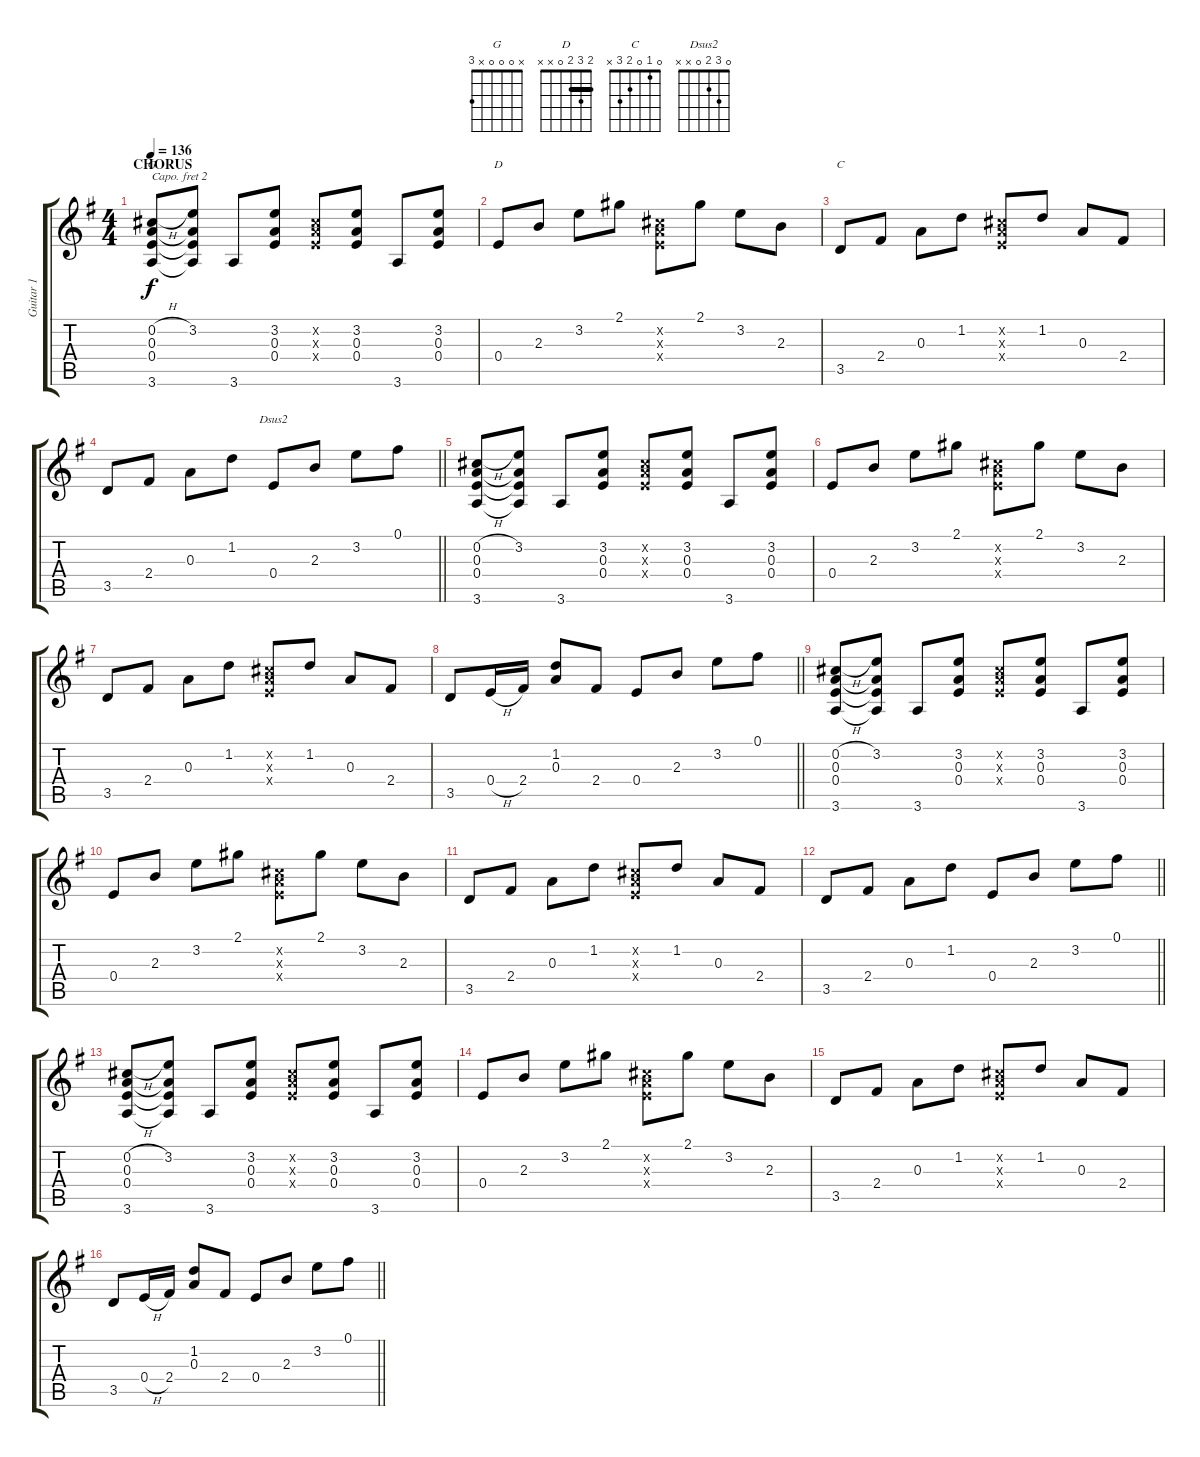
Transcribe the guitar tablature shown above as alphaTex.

\track ("Guitar 1" "Guitar 1") {instrument acousticguitarnylon}
\staff {score tabs}
\capo 2
\tuning (E4 B3 G3 D3 A2 E2) {hide}
\chord ("G" x 0 0 0 x 3)
\chord ("D" 2 3 2 0 x x) {barre 2}
\chord ("C" 0 1 0 2 3 x)
\chord ("Dsus2" 0 3 2 0 x x)
\ts (4 4)
\section ("" "CHORUS")
\tempo 136
\clef g2
\ks g
(0.2{h} 0.3 0.4 3.6).8{ch "G" dy f} (3.2 0.3{t} 0.4{t} 3.6{t}).8 3.6.8 (3.2 0.3 0.4).8 (0.2{x} 0.3{x} 0.4{x}).8 (3.2 0.3 0.4).8 3.6.8 (3.2 0.3 0.4).8 |
0.4.8{ch "D"} 2.3.8 3.2.8 2.1.8 (0.2{x} 0.3{x} 0.4{x}).8 2.1.8 3.2.8 2.3.8 |
3.5.8{ch "C"} 2.4.8 0.3.8 1.2.8 (0.2{x} 0.3{x} 0.4{x}).8 1.2.8 0.3.8 2.4.8 |
\barLineRight lightlight
3.5.8 2.4.8 0.3.8 1.2.8 0.4.8{ch "Dsus2"} 2.3.8 3.2.8 0.1.8 |
(0.2{h} 0.3 0.4 3.6).8 (3.2 0.3{t} 0.4{t} 3.6{t}).8 3.6.8 (3.2 0.3 0.4).8 (0.2{x} 0.3{x} 0.4{x}).8 (3.2 0.3 0.4).8 3.6.8 (3.2 0.3 0.4).8 |
0.4.8 2.3.8 3.2.8 2.1.8 (0.2{x} 0.3{x} 0.4{x}).8 2.1.8 3.2.8 2.3.8 |
3.5.8 2.4.8 0.3.8 1.2.8 (0.2{x} 0.3{x} 0.4{x}).8 1.2.8 0.3.8 2.4.8 |
\barLineRight lightlight
3.5.8 0.4{h}.16 2.4.16 (1.2 0.3).8 2.4.8 0.4.8 2.3.8 3.2.8 0.1.8 |
(0.2{h} 0.3 0.4 3.6).8 (3.2 0.3{t} 0.4{t} 3.6{t}).8 3.6.8 (3.2 0.3 0.4).8 (0.2{x} 0.3{x} 0.4{x}).8 (3.2 0.3 0.4).8 3.6.8 (3.2 0.3 0.4).8 |
0.4.8 2.3.8 3.2.8 2.1.8 (0.2{x} 0.3{x} 0.4{x}).8 2.1.8 3.2.8 2.3.8 |
3.5.8 2.4.8 0.3.8 1.2.8 (0.2{x} 0.3{x} 0.4{x}).8 1.2.8 0.3.8 2.4.8 |
\barLineRight lightlight
3.5.8 2.4.8 0.3.8 1.2.8 0.4.8 2.3.8 3.2.8 0.1.8 |
(0.2{h} 0.3 0.4 3.6).8 (3.2 0.3{t} 0.4{t} 3.6{t}).8 3.6.8 (3.2 0.3 0.4).8 (0.2{x} 0.3{x} 0.4{x}).8 (3.2 0.3 0.4).8 3.6.8 (3.2 0.3 0.4).8 |
0.4.8 2.3.8 3.2.8 2.1.8 (0.2{x} 0.3{x} 0.4{x}).8 2.1.8 3.2.8 2.3.8 |
3.5.8 2.4.8 0.3.8 1.2.8 (0.2{x} 0.3{x} 0.4{x}).8 1.2.8 0.3.8 2.4.8 |
\barLineRight lightlight
3.5.8 0.4{h}.16 2.4.16 (1.2 0.3).8 2.4.8 0.4.8 2.3.8 3.2.8 0.1.8
